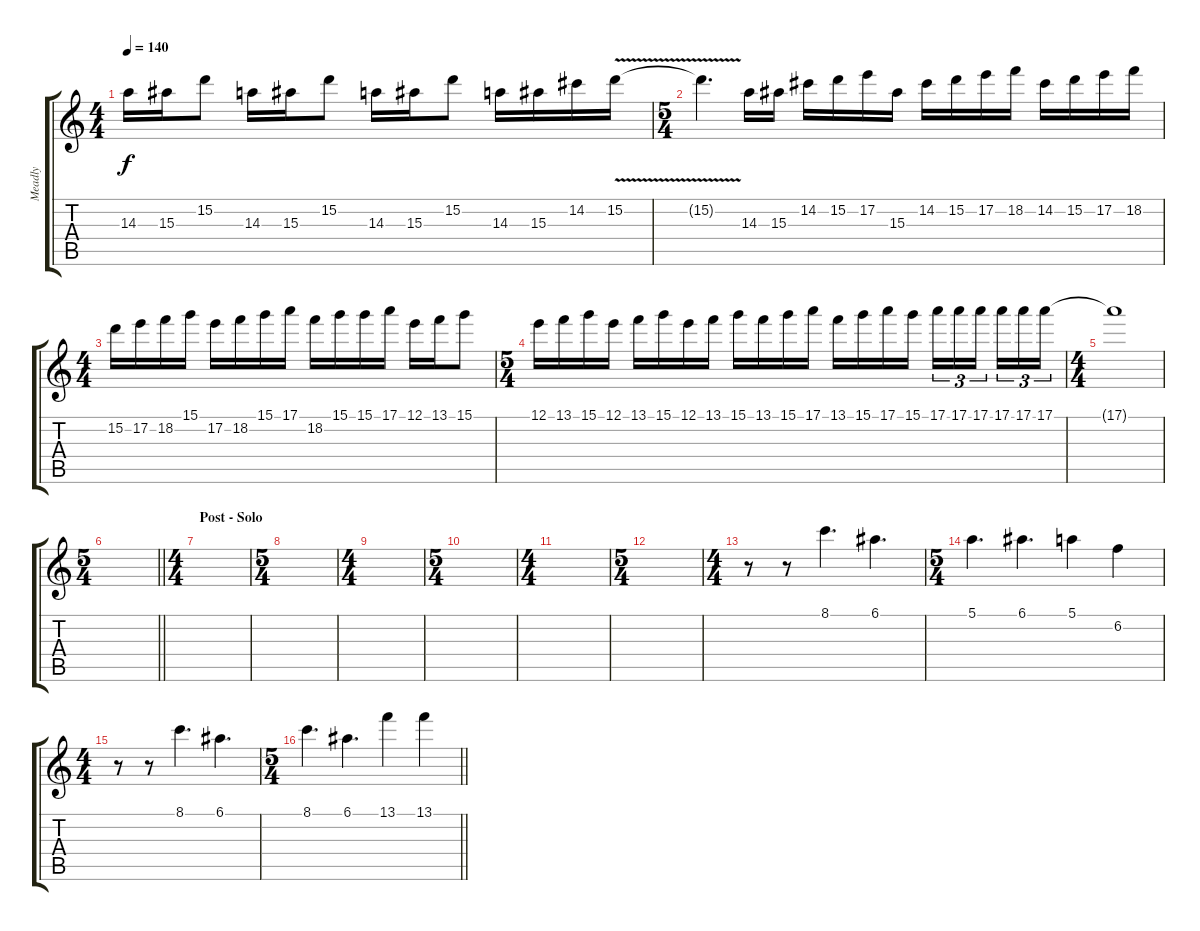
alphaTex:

\track ("Meadly" "Meadly") {instrument distortionguitar}
\staff {score tabs}
\tuning (E4 B3 G3 D3 A2 D2) {hide}
\ts (4 4)
\tempo 140
\clef g2
\ks c
14.3.16{dy f} 15.3.16 15.2.8 14.3.16 15.3.16 15.2.8 14.3.16 15.3.16 15.2.8 14.3.16 15.3.16 14.2.16 15.2{v}.16 |
\ts (5 4)
15.2{t}.4{d} 14.3.16 15.3.16 14.2.16 15.2.16 17.2.16 15.3.16 14.2.16 15.2.16 17.2.16 18.2.16 14.2.16 15.2.16 17.2.16 18.2.16 |
\ts (4 4)
15.2.16 17.2.16 18.2.16 15.1.16 17.2.16 18.2.16 15.1.16 17.1.16 18.2.16 15.1.16 15.1.16 17.1.16 12.1.16 13.1.16 15.1.8 |
\ts (5 4)
12.1.16 13.1.16 15.1.16 12.1.16 13.1.16 15.1.16 12.1.16 13.1.16 15.1.16 13.1.16 15.1.16 17.1.16 13.1.16 15.1.16 17.1.16 15.1.16 17.1.16{tu (3 2)} 17.1.16{tu (3 2)} 17.1.16{tu (3 2) beam splitsecondary} 17.1.16{tu (3 2)} 17.1.16{tu (3 2)} 17.1.16{tu (3 2)} |
\ts (4 4)
17.1{t}.1 |
\ts (5 4)
\barLineRight lightlight
|
\ts (4 4)
\section ("" "Post - Solo")
|
\ts (5 4)
|
\ts (4 4)
|
\ts (5 4)
|
\ts (4 4)
|
\ts (5 4)
|
\ts (4 4)
r.8{volume 5 instrument distortionguitar} r.8 8.1.4{d} 6.1.4{d} |
\ts (5 4)
5.1.4{d} 6.1.4{d} 5.1.4 6.2.4 |
\ts (4 4)
r.8 r.8 8.1.4{d} 6.1.4{d} |
\ts (5 4)
\barLineRight lightlight
8.1.4{d} 6.1.4{d} 13.1.4 13.1.4
